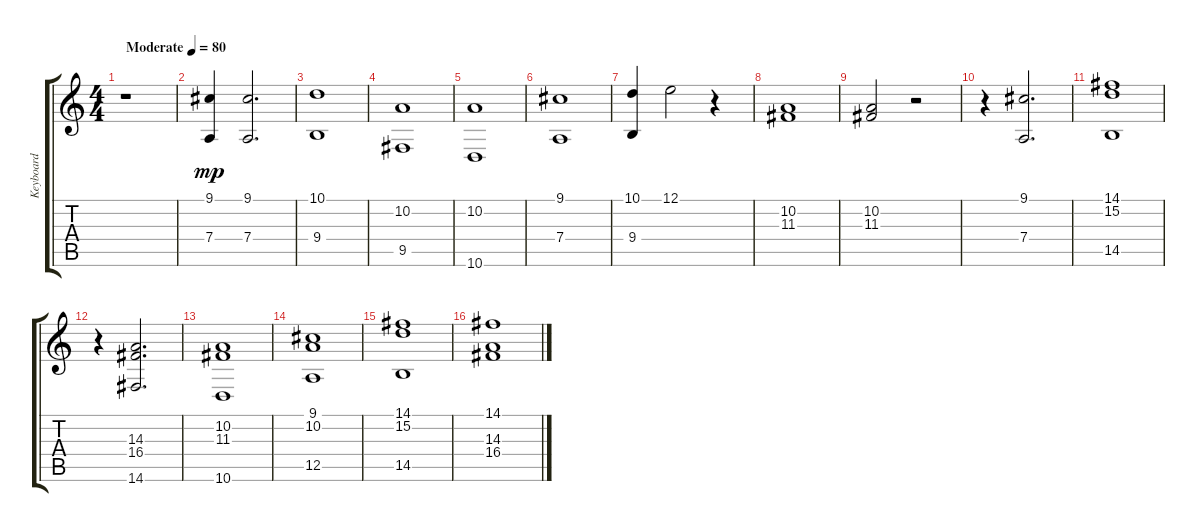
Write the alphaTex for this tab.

\track ("Keyboard" "Keyboard") {instrument pad4choir}
\staff {score tabs}
\tuning (E4 B3 G3 D3 A2 E2) {hide}
\ts (4 4)
\tempo (80 "Moderate")
\clef g2
\ks c
r.1{dy mp instrument pad4choir} |
(9.1 7.4).4 (9.1 7.4).2{d} |
(10.1 9.4).1 |
(10.2 9.5).1 |
(10.2 10.6).1 |
(9.1 7.4).1 |
(10.1 9.4).4 12.1.2 r.4 |
(10.2 11.3).1 |
(10.2 11.3).2 r.2 |
r.4 (9.1 7.4).2{d} |
(14.1 15.2 14.5).1 |
r.4 (14.3 16.4 14.6).2{d} |
(10.2 11.3 10.6).1 |
(9.1 10.2 12.5).1 |
(14.1 15.2 14.5).1 |
(14.1 14.3 16.4).1
